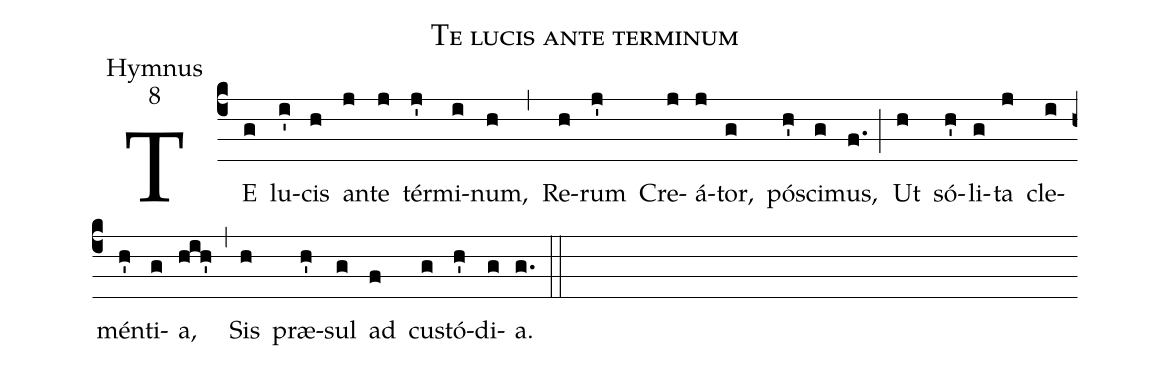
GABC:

name:Te lucis ante terminum;
office-part:Hymnus;
mode:8;
%%
(c4) TE(g) lu(i')cis(h) an(j)te(j) tér(j')mi(i)num,(h) (,) Re(h)rum(j') Cre(j)á(j)tor,(g) pó(h')sci(g)mus,(f.) (;) Ut(h) só(h')li(g)ta(j) cle(i)mén(h')ti(g)a,(hih') (,) Sis(h) præ(h')sul(g) ad(f) cu(g)stó(h')di(g)a.(g.) (::)

%2. Pro(g)cul(i') re(h)cé(j)dant(j) só(j')mni(i)a,(h) (,) Et(h) nó(j')cti(j)um(j) phan(g)tá(h')sma(g)ta:(f.) (;) Ho(h)stém(h')que(g) no(j)strum(i) cóm(h')pri(g)me,(hih') (,) Ne(h) pol(h')lu(g)án(f)tur(g) cór(h')po(g)ra.(g.) (::)

% 3. Præ(g)sta,(i') Pa(h)ter(j) o(j)mní(j')pot(i)ens,(h) (,) Per(h) Je(j')sum(j) Chri(j)stum(g) Dó(h')mi(g)num,(f.) (;) Qui(h) te(h')cum(g) in(j) per(i)pé(h')tu(g)um(hih') (,) Re(h)gnans(h') cum(g) San(f)cto(g) Spí(h')ri(g)tu.(g.) (::) A(ghg)men.(fg..) (::)
